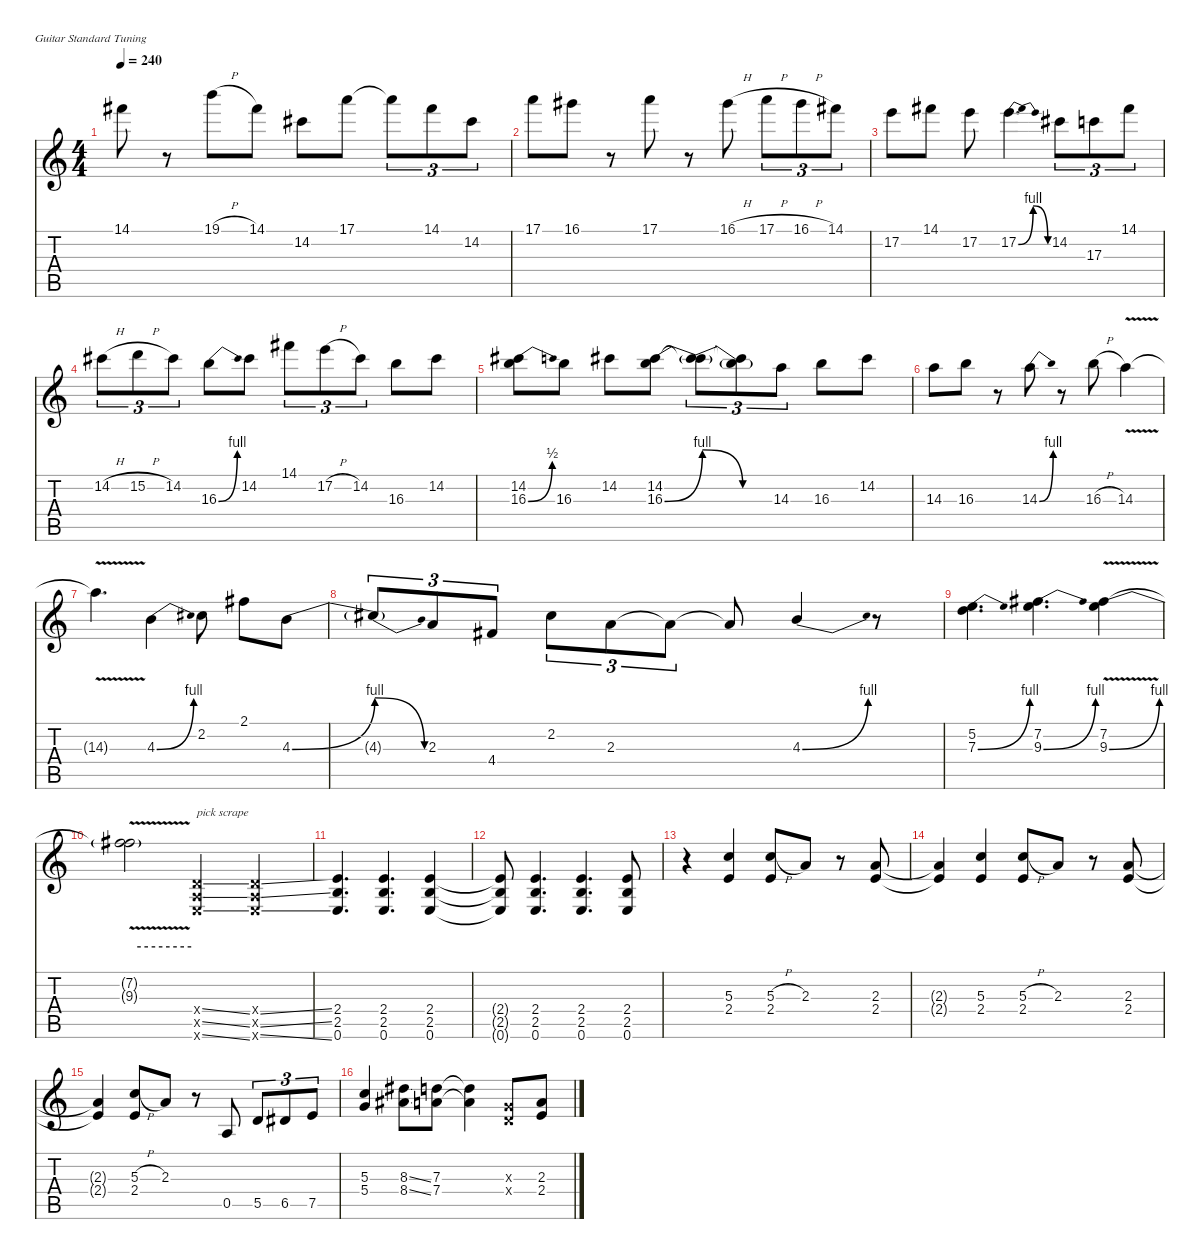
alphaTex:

\defaultSystemsLayout 4
\hideDynamics
\bracketExtendMode nobrackets
\singleTrackTrackNamePolicy hidden
\multiTrackTrackNamePolicy hidden
\otherSystemsTrackNameOrientation horizontal
\track ("Guitar" "dist.guit.") {instrument distortionguitar}
\staff {score tabs}
\tuning (E4 B3 G3 D3 A2 E2)
\ts (4 4)
\tempo 240
\clef g2
\ks c
14.1{acc #}.8{dy f beam Down} r.8{beam Down} 19.1{h}.8{beam Down} 14.1{acc #}.8{beam Down} 14.2{acc #}.8{beam Down} 17.1.8{beam Down} 17.1{t}.8{tu (3 2) beam Down} 14.1{acc #}.8{tu (3 2) beam Down} 14.2{acc #}.8{tu (3 2) beam Down} |
17.1.8{beam Down} 16.1{acc #}.8{beam Down} r.8{beam Down} 17.1.8{beam Down} r.8{beam Down} 16.1{h acc #}.8{beam Down} 17.1{h}.8{tu (3 2) beam Down} 16.1{h acc #}.8{tu (3 2) beam Down} 14.1{acc #}.8{tu (3 2) beam Down} |
17.2.8{beam Down} 14.1{acc #}.8{beam Down} 17.2.8{beam Down} 17.2{be (bendrelease 0 0 15 4 30 4 45 0)}.4{d beam Down} 14.2{acc #}.8{tu (3 2) beam Down} 17.3.8{tu (3 2) beam Down} 14.1{acc #}.8{tu (3 2) beam Down} |
14.2{h acc #}.8{tu (3 2) beam Down} 15.2{h}.8{tu (3 2) beam Down} 14.2{acc #}.8{tu (3 2) beam Down} 16.3{be (bend 0 0 30 4)}.8{beam Down} 14.2{acc #}.8{beam Down} 14.1{acc #}.8{tu (3 2) beam Down} 17.2{h}.8{tu (3 2) beam Down} 14.2{acc #}.8{tu (3 2) beam Down} 16.3.8{beam Down} 14.2{acc #}.8{beam Down} |
(14.2{acc #} 16.3{be (bend 0 0 30 2)}).8{beam Down} 16.3.8{beam Down} 14.2{acc #}.8{beam Down} (14.2{acc #} 16.3{be (bend 0 0 60 4)}).8{beam Down} (14.2{t acc #} 16.3{be (release 0 4 60 0) t}).8{tu (3 2) beam Down} (14.2{t acc #} 16.3{be (hold 0 0 60 0) t}).8{tu (3 2) beam Down} 14.3.8{tu (3 2) beam Down} 16.3.8{beam Down} 14.2{acc #}.8{beam Down} |
14.3.8{beam Down} 16.3.8{beam Down} r.8{beam Down} 14.3{be (bend 0 0 30 4)}.8{beam Down} r.8{beam Down} 16.3{h}.8{beam Down} 14.3{v}.4{beam Down} |
14.3{v t}.4{d beam Down} 4.3{be (bend 0 0 30 4)}.4{beam Down} 2.2{acc #}.8{beam Down} 2.1{acc #}.8{beam Down} 4.3{be (bend 0 0 60 4)}.8{beam Down} |
4.3{be (release 0 4 60 0) t}.8{tu (3 2) beam Up} 2.3.8{tu (3 2) beam Up} 4.4{acc #}.8{tu (3 2) beam Up} 2.2{acc #}.8{tu (3 2) beam Down} 2.3.8{tu (3 2) beam Down} 2.3{t}.8{tu (3 2) beam Down} 2.3{t}.8{beam Up} 4.3{be (bend 0 0 30 4)}.4{beam Up} r.8{beam Up} |
(5.2 7.3{be (bend 0 0 30 4)}).4{d beam Down} (7.2{acc #} 9.3{be (bend 0 0 30 4)}).4{d beam Down} (7.2{v acc #} 9.3{be (bend 0 0 60 4)}).4{beam Down} |
(7.2{v t acc #} 9.3{be (hold 0 4 60 4) t}).2{beam Down} (0.4{ss x} 0.5{ss x} 0.6{ss x}).4{txt "pick scrape" beam Up} (0.4{ss x} 0.5{ss x} 0.6{ss x}).4{beam Up} |
(2.4 2.5 0.6).4{d beam Up} (2.4 2.5 0.6).4{d beam Up} (2.4 2.5 0.6).4{beam Up} |
(2.4{t} 2.5{t} 0.6{t}).8{beam Up} (2.4 2.5 0.6).4{d beam Up} (2.4 2.5 0.6).4{d beam Up} (2.4 2.5 0.6).8{beam Up} |
r.4{beam Down} (5.3 2.4).4{beam Up} (5.3{h} 2.4).8{beam Up} 2.3.8{beam Up} r.8{beam Up} (2.3 2.4).8{beam Up} |
(2.3{t} 2.4{t}).4{beam Up} (5.3 2.4).4{beam Up} (5.3{h} 2.4).8{beam Up} 2.3.8{beam Up} r.8{beam Up} (2.3 2.4).8{beam Up} |
(2.3{t} 2.4{t}).4{beam Up} (5.3{h} 2.4).8{beam Up} 2.3.8{beam Up} r.8{beam Up} 0.5.8{beam Up} 5.5.8{tu (3 2) beam Up} 6.5{acc #}.8{tu (3 2) beam Up} 7.5.8{tu (3 2) beam Up} |
(5.3 5.4).4{beam Up} (8.3{ss acc #} 8.4{ss acc #}).8{beam Down} (7.3 7.4).8{beam Down} (7.3{t} 7.4{t}).4{beam Down} (0.3{x} 0.4{x}).8{beam Up} (2.3 2.4).8{beam Up}
